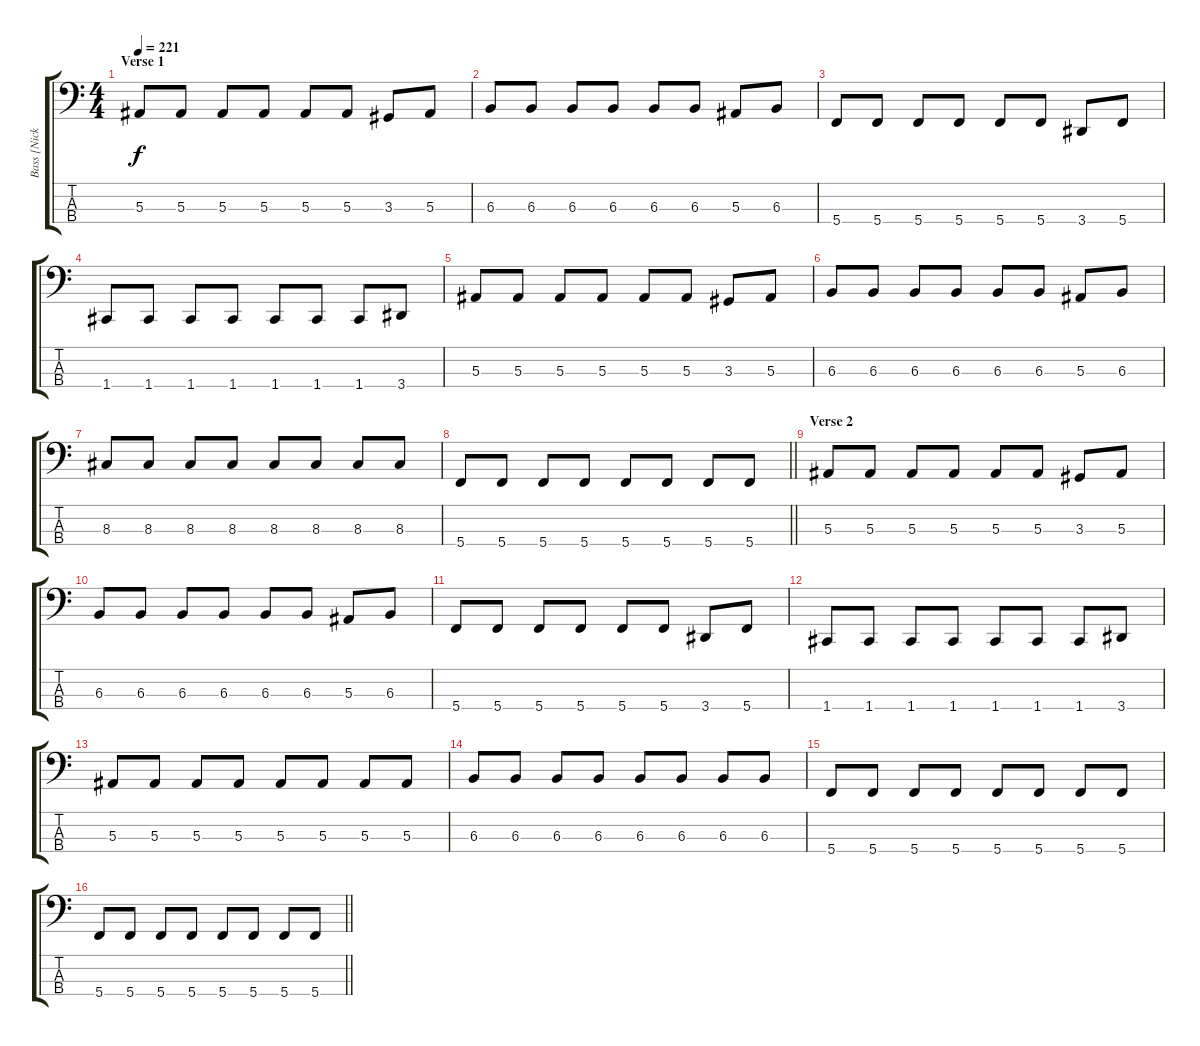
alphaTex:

\track ("Bass [Nick Oliveri]" "Bass [Nick") {instrument electricbasspick bank 255}
\staff {score tabs}
\tuning (Eb2 Bb1 F1 C1) {hide}
\ts (4 4)
\section ("" "Verse 1")
\tempo 221
\clef f4
\ks c
5.3.8{dy f} 5.3.8 5.3.8 5.3.8 5.3.8 5.3.8 3.3.8 5.3.8 |
6.3.8 6.3.8 6.3.8 6.3.8 6.3.8 6.3.8 5.3.8 6.3.8 |
5.4.8 5.4.8 5.4.8 5.4.8 5.4.8 5.4.8 3.4.8 5.4.8 |
1.4.8 1.4.8 1.4.8 1.4.8 1.4.8 1.4.8 1.4.8 3.4.8 |
5.3.8 5.3.8 5.3.8 5.3.8 5.3.8 5.3.8 3.3.8 5.3.8 |
6.3.8 6.3.8 6.3.8 6.3.8 6.3.8 6.3.8 5.3.8 6.3.8 |
8.3.8 8.3.8 8.3.8 8.3.8 8.3.8 8.3.8 8.3.8 8.3.8 |
\barLineRight lightlight
5.4.8 5.4.8 5.4.8 5.4.8 5.4.8 5.4.8 5.4.8 5.4.8 |
\section ("" "Verse 2")
5.3.8 5.3.8 5.3.8 5.3.8 5.3.8 5.3.8 3.3.8 5.3.8 |
6.3.8 6.3.8 6.3.8 6.3.8 6.3.8 6.3.8 5.3.8 6.3.8 |
5.4.8 5.4.8 5.4.8 5.4.8 5.4.8 5.4.8 3.4.8 5.4.8 |
1.4.8 1.4.8 1.4.8 1.4.8 1.4.8 1.4.8 1.4.8 3.4.8 |
5.3.8 5.3.8 5.3.8 5.3.8 5.3.8 5.3.8 5.3.8 5.3.8 |
6.3.8 6.3.8 6.3.8 6.3.8 6.3.8 6.3.8 6.3.8 6.3.8 |
5.4.8 5.4.8 5.4.8 5.4.8 5.4.8 5.4.8 5.4.8 5.4.8 |
\barLineRight lightlight
5.4.8 5.4.8 5.4.8 5.4.8 5.4.8 5.4.8 5.4.8 5.4.8
